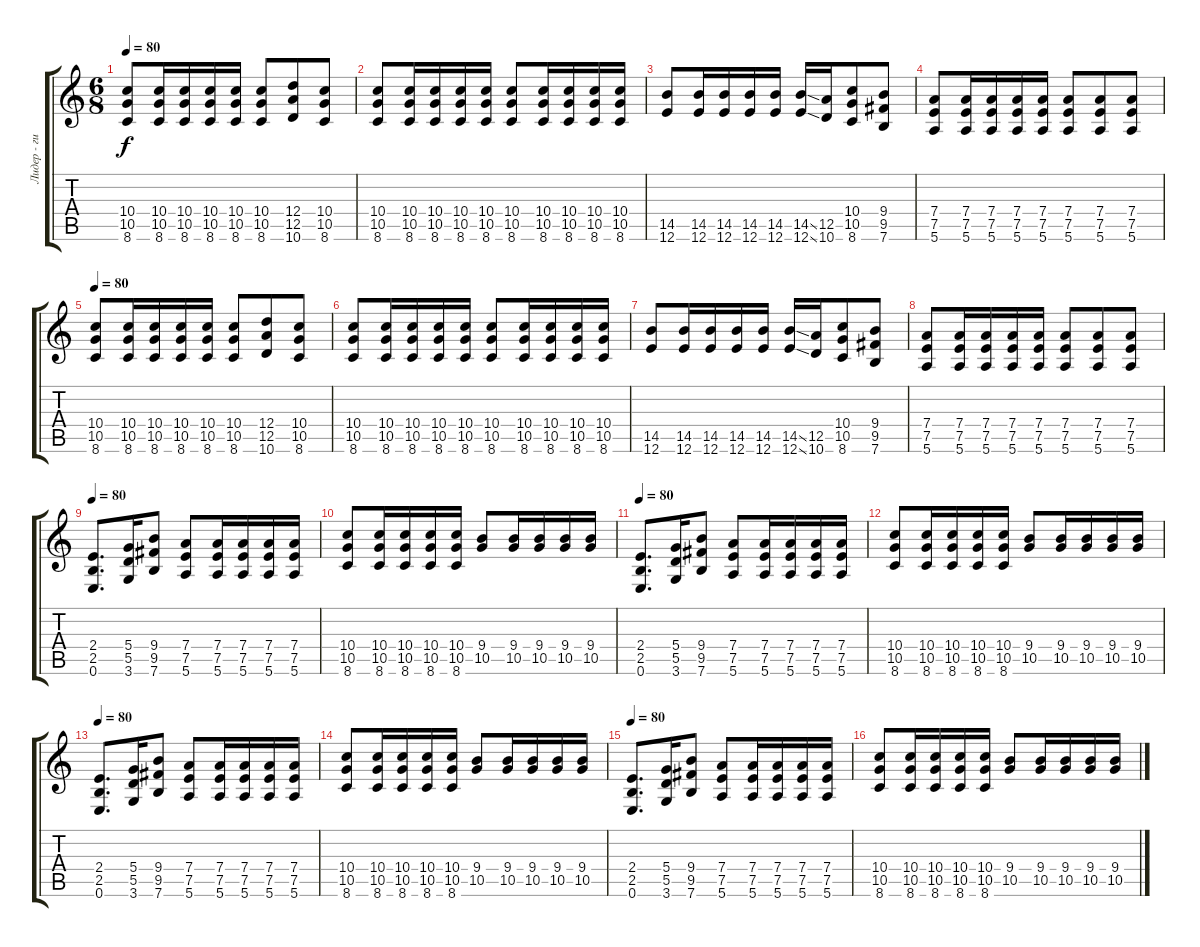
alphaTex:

\track ("Лидер - гитара" "Лидер - ги") {instrument distortionguitar}
\staff {score tabs}
\tuning (E4 B3 G3 D3 A2 E2) {hide}
\ts (6 8)
\tempo 80
\clef g2
\ks c
(10.4 10.5 8.6).8{dy f} (10.4 10.5 8.6).16 (10.4 10.5 8.6).16 (10.4 10.5 8.6).16 (10.4 10.5 8.6).16 (10.4 10.5 8.6).8 (12.4 12.5 10.6).8 (10.4 10.5 8.6).8 |
(10.4 10.5 8.6).8 (10.4 10.5 8.6).16 (10.4 10.5 8.6).16 (10.4 10.5 8.6).16 (10.4 10.5 8.6).16 (10.4 10.5 8.6).8 (10.4 10.5 8.6).16 (10.4 10.5 8.6).16 (10.4 10.5 8.6).16 (10.4 10.5 8.6).16 |
(14.5 12.6).8 (14.5 12.6).16 (14.5 12.6).16 (14.5 12.6).16 (14.5 12.6).16 (14.5{ss} 12.6{ss}).16 (12.5 10.6).16 (10.4 10.5 8.6).8 (9.4 9.5 7.6).8 |
(7.4 7.5 5.6).8 (7.4 7.5 5.6).16 (7.4 7.5 5.6).16 (7.4 7.5 5.6).16 (7.4 7.5 5.6).16 (7.4 7.5 5.6).8 (7.4 7.5 5.6).8 (7.4 7.5 5.6).8 |
\tempo 80
(10.4 10.5 8.6).8 (10.4 10.5 8.6).16 (10.4 10.5 8.6).16 (10.4 10.5 8.6).16 (10.4 10.5 8.6).16 (10.4 10.5 8.6).8 (12.4 12.5 10.6).8 (10.4 10.5 8.6).8 |
(10.4 10.5 8.6).8 (10.4 10.5 8.6).16 (10.4 10.5 8.6).16 (10.4 10.5 8.6).16 (10.4 10.5 8.6).16 (10.4 10.5 8.6).8 (10.4 10.5 8.6).16 (10.4 10.5 8.6).16 (10.4 10.5 8.6).16 (10.4 10.5 8.6).16 |
(14.5 12.6).8 (14.5 12.6).16 (14.5 12.6).16 (14.5 12.6).16 (14.5 12.6).16 (14.5{ss} 12.6{ss}).16 (12.5 10.6).16 (10.4 10.5 8.6).8 (9.4 9.5 7.6).8 |
(7.4 7.5 5.6).8 (7.4 7.5 5.6).16 (7.4 7.5 5.6).16 (7.4 7.5 5.6).16 (7.4 7.5 5.6).16 (7.4 7.5 5.6).8 (7.4 7.5 5.6).8 (7.4 7.5 5.6).8 |
\tempo 80
(2.4 2.5 0.6).8{d} (5.4 5.5 3.6).16 (9.4 9.5 7.6).8 (7.4 7.5 5.6).8 (7.4 7.5 5.6).16 (7.4 7.5 5.6).16 (7.4 7.5 5.6).16 (7.4 7.5 5.6).16 |
(10.4 10.5 8.6).8 (10.4 10.5 8.6).16 (10.4 10.5 8.6).16 (10.4 10.5 8.6).16 (10.4 10.5 8.6).16 (9.4 10.5).8 (9.4 10.5).16 (9.4 10.5).16 (9.4 10.5).16 (9.4 10.5).16 |
\tempo 80
(2.4 2.5 0.6).8{d} (5.4 5.5 3.6).16 (9.4 9.5 7.6).8 (7.4 7.5 5.6).8 (7.4 7.5 5.6).16 (7.4 7.5 5.6).16 (7.4 7.5 5.6).16 (7.4 7.5 5.6).16 |
(10.4 10.5 8.6).8 (10.4 10.5 8.6).16 (10.4 10.5 8.6).16 (10.4 10.5 8.6).16 (10.4 10.5 8.6).16 (9.4 10.5).8 (9.4 10.5).16 (9.4 10.5).16 (9.4 10.5).16 (9.4 10.5).16 |
\tempo 80
(2.4 2.5 0.6).8{d} (5.4 5.5 3.6).16 (9.4 9.5 7.6).8 (7.4 7.5 5.6).8 (7.4 7.5 5.6).16 (7.4 7.5 5.6).16 (7.4 7.5 5.6).16 (7.4 7.5 5.6).16 |
(10.4 10.5 8.6).8 (10.4 10.5 8.6).16 (10.4 10.5 8.6).16 (10.4 10.5 8.6).16 (10.4 10.5 8.6).16 (9.4 10.5).8 (9.4 10.5).16 (9.4 10.5).16 (9.4 10.5).16 (9.4 10.5).16 |
\tempo 80
(2.4 2.5 0.6).8{d} (5.4 5.5 3.6).16 (9.4 9.5 7.6).8 (7.4 7.5 5.6).8 (7.4 7.5 5.6).16 (7.4 7.5 5.6).16 (7.4 7.5 5.6).16 (7.4 7.5 5.6).16 |
(10.4 10.5 8.6).8 (10.4 10.5 8.6).16 (10.4 10.5 8.6).16 (10.4 10.5 8.6).16 (10.4 10.5 8.6).16 (9.4 10.5).8 (9.4 10.5).16 (9.4 10.5).16 (9.4 10.5).16 (9.4 10.5).16
